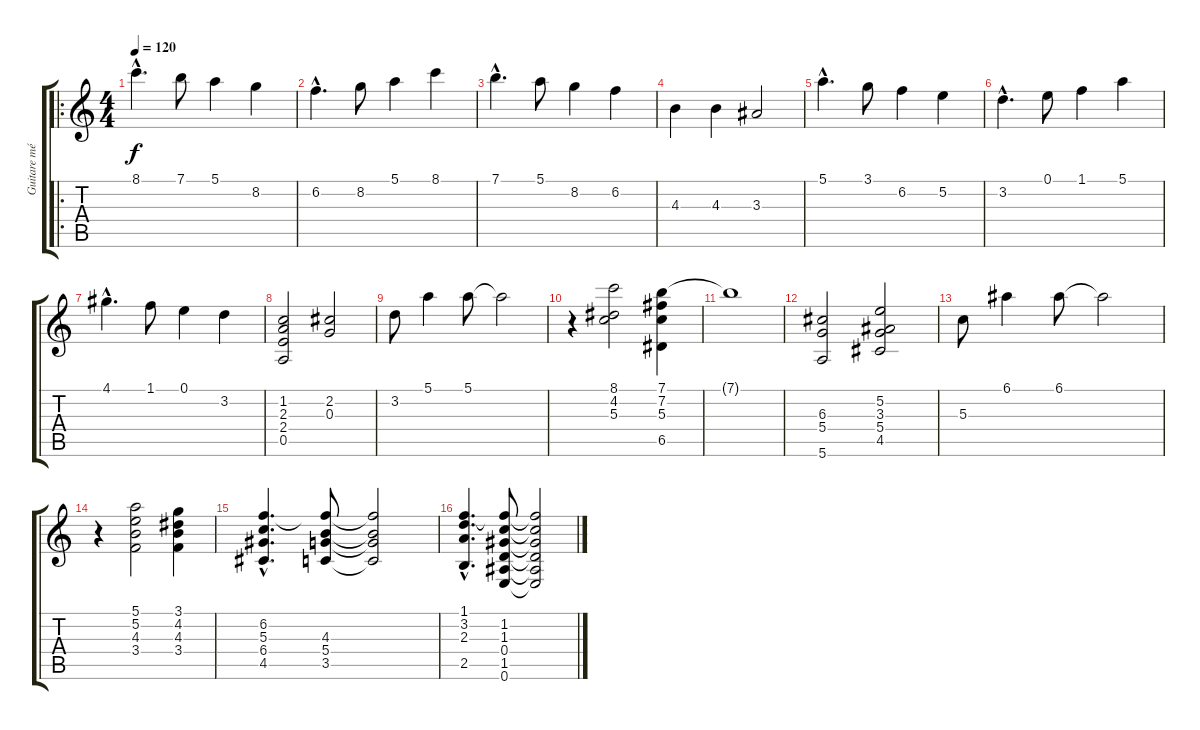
\track ("Guitare mélodie" "Guitare mé") {instrument electricguitarjazz}
\staff {score tabs}
\tuning (E4 B3 G3 D3 A2 E2) {hide}
\ro
\ts (4 4)
\tempo 120
\clef g2
\ks c
8.1{hac}.4{d dy f instrument electricguitarjazz} 7.1.8 5.1.4 8.2.4 |
6.2{hac}.4{d} 8.2.8 5.1.4 8.1.4 |
7.1{hac}.4{d} 5.1.8 8.2.4 6.2.4 |
4.3.4 4.3.4 3.3.2 |
5.1{hac}.4{d} 3.1.8 6.2.4 5.2.4 |
3.2{hac}.4{d} 0.1.8 1.1.4 5.1.4 |
4.1{hac}.4{d} 1.1.8 0.1.4 3.2.4 |
(1.2 2.3 2.4 0.5).2 (2.2 0.3).2 |
3.2.8 5.1.4 5.1.8 5.1{t}.2 |
r.4 (8.1 4.2 5.3).2 (7.1 7.2 5.3 6.5).4 |
7.1{t}.1 |
(6.3 5.4 5.6).2 (5.2 3.3 5.4 4.5).2 |
5.3.8 6.1.4 6.1.8 6.1{t}.2 |
r.4 (5.1 5.2 4.3 3.4).2 (3.1 4.2 4.3 3.4).4 |
(6.2{hac} 5.3{hac} 6.4{hac} 4.5{hac}).4{d} (6.2{t} 4.3 5.4 3.5).8 (6.2{t} 4.3{t} 5.4{t} 3.5{t}).2 |
(1.1{hac} 3.2{hac} 2.3{hac} 2.5{hac}).4{d} (1.1{t} 1.2 1.3 0.4 1.5 0.6).8 (1.1{t} 1.2{t} 1.3{t} 0.4{t} 1.5{t} 0.6{t}).2
